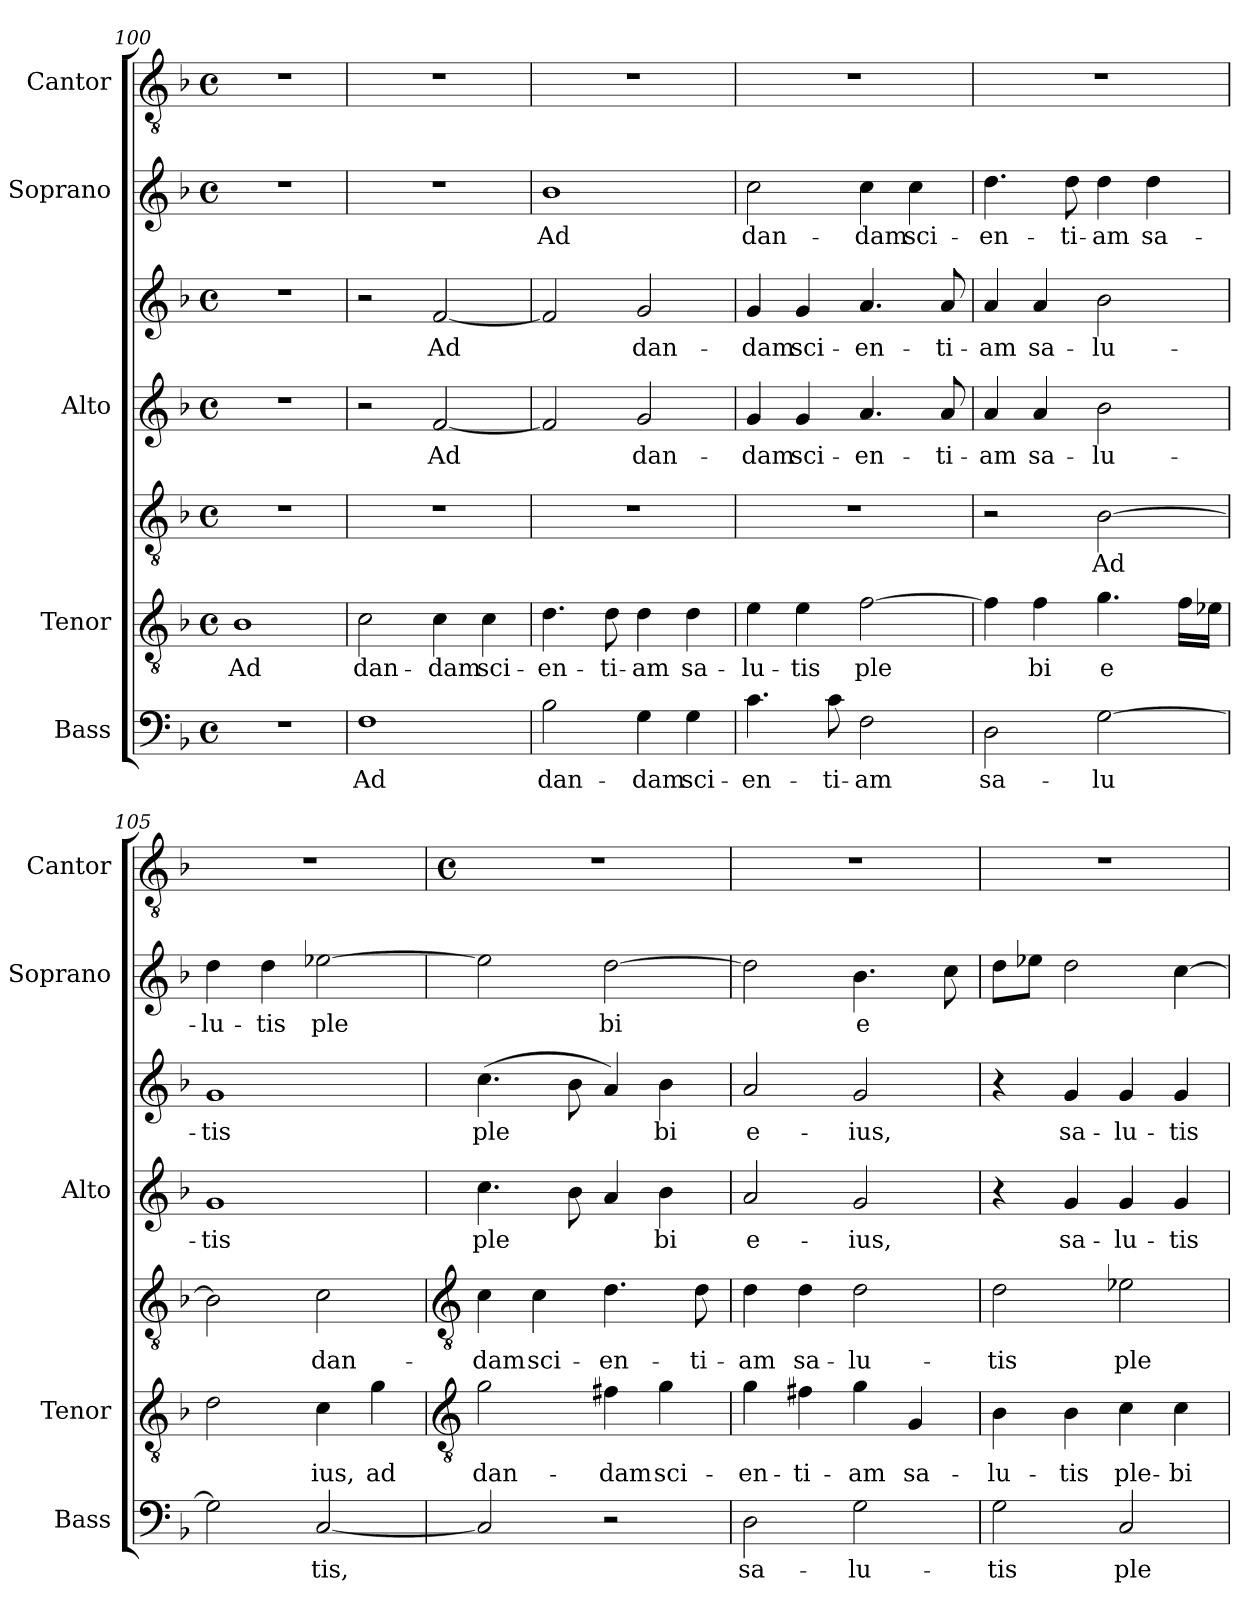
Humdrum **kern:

**kern	**text	**kern	**text	**kern	**text	**kern	**text	**kern	**text	**kern	**text	**kern
*part5	*part5	*part4	*part4	*part4	*part4	*part3	*part3	*part3	*part3	*part2	*part2	*part1
*staff7	*staff7	*staff6	*staff6	*staff5	*staff5	*staff4	*staff4	*staff3	*staff3	*staff2	*staff2	*staff1
*I"Bass	*	*I"Tenor	*	*	*	*I"Alto	*	*	*	*I"Soprano	*	*I"Cantor
*I'Bass	*	*I'Tenor	*	*	*	*I'Alto	*	*	*	*I'Soprano	*	*I'Cantor
!!LO:LB:g=z
*clefF4	*	*clefGv2	*	*clefGv2	*	*	*	*clefG2	*	*clefG2	*	*clefGv2
*k[b-]	*	*k[b-]	*	*k[b-]	*	*k[b-]	*	*k[b-]	*	*k[b-]	*	*k[b-]
*F:	*	*F:	*	*F:	*	*F:	*	*F:	*	*F:	*	*F:
*M4/4	*	*M4/4	*	*M4/4	*	*M4/4	*	*M4/4	*	*M4/4	*	*M4/4
*met(c)	*	*met(c)	*	*met(c)	*	*met(c)	*	*met(c)	*	*met(c)	*	*met(c)
=100	=100	=100	=100	=100	=100	=100	=100	=100	=100	=100	=100	=100
!	!	!	!LO:LY:b	!	!	!	!	!	!	!	!	!
1r	.	1B-	Ad	1r	.	1r	.	1r	.	1r	.	1r
=101	=101	=101	=101	=101	=101	=101	=101	=101	=101	=101	=101	=101
!	!LO:LY:b	!	!LO:LY:b	!	!	!	!	!	!	!	!	!
1F	Ad	2c	dan-	1r	.	2r	.	2r	.	1r	.	1r
!	!	!	!LO:LY:b	!	!	!	!LO:LY:b	!	!LO:LY:b	!	!	!
.	.	4c	-dam	.	.	[2f	Ad	[2f	Ad	.	.	.
!	!	!	!LO:LY:b	!	!	!	!	!	!	!	!	!
.	.	4c	sci-	.	.	.	.	.	.	.	.	.
=102	=102	=102	=102	=102	=102	=102	=102	=102	=102	=102	=102	=102
!	!LO:LY:b	!	!LO:LY:b	!	!	!	!	!	!	!	!LO:LY:b	!
2B-	dan-	4.d	-en-	1r	.	2f]	.	2f]	.	1b-	Ad	1r
!	!	!	!LO:LY:b	!	!	!	!	!	!	!	!	!
.	.	8d	-ti-	.	.	.	.	.	.	.	.	.
!	!LO:LY:b	!	!LO:LY:b	!	!	!	!LO:LY:b	!	!LO:LY:b	!	!	!
4G	-dam	4d	-am	.	.	2g	dan-	2g	dan-	.	.	.
!	!LO:LY:b	!	!LO:LY:b	!	!	!	!	!	!	!	!	!
4G	sci-	4d	sa-	.	.	.	.	.	.	.	.	.
=103	=103	=103	=103	=103	=103	=103	=103	=103	=103	=103	=103	=103
!	!LO:LY:b	!	!LO:LY:b	!	!	!	!LO:LY:b	!	!LO:LY:b	!	!LO:LY:b	!
4.c	-en-	4e	-lu-	1r	.	4g	-dam	4g	-dam	2cc	dan-	1r
!	!	!	!LO:LY:b	!	!	!	!LO:LY:b	!	!LO:LY:b	!	!	!
.	.	4e	-tis	.	.	4g	sci-	4g	sci-	.	.	.
!	!LO:LY:b	!	!	!	!	!	!	!	!	!	!	!
8c	-ti-	.	.	.	.	.	.	.	.	.	.	.
!	!LO:LY:b	!	!LO:LY:b	!	!	!	!LO:LY:b	!	!LO:LY:b	!	!LO:LY:b	!
2F	-am	[2f	ple	.	.	4.a	-en-	4.a	-en-	4cc	-dam	.
!	!	!	!	!	!	!	!	!	!	!	!LO:LY:b	!
.	.	.	.	.	.	.	.	.	.	4cc	sci-	.
!	!	!	!	!	!	!	!LO:LY:b	!	!LO:LY:b	!	!	!
.	.	.	.	.	.	8a	-ti-	8a	-ti-	.	.	.
=104	=104	=104	=104	=104	=104	=104	=104	=104	=104	=104	=104	=104
!	!LO:LY:b	!	!	!	!	!	!LO:LY:b	!	!LO:LY:b	!	!LO:LY:b	!
2D	sa-	4f]	.	2r	.	4a	-am	4a	-am	4.dd	-en-	1r
!	!	!	!LO:LY:b	!	!	!	!LO:LY:b	!	!LO:LY:b	!	!	!
.	.	4f	bi	.	.	4a	sa-	4a	sa-	.	.	.
!	!	!	!	!	!	!	!	!	!	!	!LO:LY:b	!
.	.	.	.	.	.	.	.	.	.	8dd	-ti-	.
!	!LO:LY:b	!	!LO:LY:b	!	!LO:LY:b	!	!LO:LY:b	!	!LO:LY:b	!	!LO:LY:b	!
[2G	-lu	4.g	e	[2B-	Ad	2b-	-lu-	2b-	-lu-	4dd	-am	.
!	!	!	!	!	!	!	!	!	!	!	!LO:LY:b	!
.	.	.	.	.	.	.	.	.	.	4dd	sa-	.
.	.	16fLL	.	.	.	.	.	.	.	.	.	.
.	.	16e-JJ	.	.	.	.	.	.	.	.	.	.
=105	=105	=105	=105	=105	=105	=105	=105	=105	=105	=105	=105	=105
!	!	!	!	!	!	!	!LO:LY:b	!	!LO:LY:b	!	!LO:LY:b	!
2G]	.	2d	.	2B-]	.	1g	-tis	1g	-tis	4dd	-lu-	1r
!	!	!	!	!	!	!	!	!	!	!	!LO:LY:b	!
.	.	.	.	.	.	.	.	.	.	4dd	-tis	.
!	!LO:LY:b	!	!LO:LY:b	!	!LO:LY:b	!	!	!	!	!	!LO:LY:b	!
[2C	tis,	4c	-ius,	2c	dan-	.	.	.	.	[2ee-X	ple	.
!	!	!	!LO:LY:b	!	!	!	!	!	!	!	!	!
.	.	4g	ad	.	.	.	.	.	.	.	.	.
!!LO:LB:g=z
=106	=106	=106	=106	=106	=106	=106	=106	=106	=106	=106	=106	=106
*	*	*clefGv2	*	*clefGv2	*	*	*	*	*	*	*	*
*	*	*	*	*	*	*	*	*	*	*	*	*M4/4
*	*	*	*	*	*	*	*	*	*	*	*	*met(c)
!	!	!	!LO:LY:b	!	!LO:LY:b	!	!LO:LY:b	!	!LO:LY:b	!	!	!
2C]	.	2g	-dan-	4c	dam	4.cc	ple	(>4.cc	ple	2ee-]	.	1r
!	!	!	!	!	!LO:LY:b	!	!	!	!	!	!	!
.	.	.	.	4c	sci-	.	.	.	.	.	.	.
.	.	.	.	.	.	8b-	.	8b-	.	.	.	.
!	!	!	!LO:LY:b	!	!LO:LY:b	!	!	!	!	!	!LO:LY:b	!
2r	.	4f#X	-dam	4.d	-en-	4a	.	4a)	.	[2dd	bi	.
!	!	!	!LO:LY:b	!	!	!	!LO:LY:b	!	!LO:LY:b	!	!	!
.	.	4g	sci-	.	.	4b-	bi	4b-	bi	.	.	.
!	!	!	!	!	!LO:LY:b	!	!	!	!	!	!	!
.	.	.	.	8d	-ti-	.	.	.	.	.	.	.
=107	=107	=107	=107	=107	=107	=107	=107	=107	=107	=107	=107	=107
!	!LO:LY:b	!	!LO:LY:b	!	!LO:LY:b	!	!LO:LY:b	!	!LO:LY:b	!	!	!
2D	sa-	4g	-en-	4d	-am	2a	e-	2a	e-	2dd]	.	1r
!	!	!	!LO:LY:b	!	!LO:LY:b	!	!	!	!	!	!	!
.	.	4f#X	-ti-	4d	sa-	.	.	.	.	.	.	.
!	!LO:LY:b	!	!LO:LY:b	!	!LO:LY:b	!	!LO:LY:b	!	!LO:LY:b	!	!LO:LY:b	!
2G	-lu-	4g	-am	2d	-lu-	2g	-ius,	2g	-ius,	4.b-	e	.
!	!	!	!LO:LY:b	!	!	!	!	!	!	!	!	!
.	.	4G	sa-	.	.	.	.	.	.	.	.	.
.	.	.	.	.	.	.	.	.	.	8cc	.	.
=108	=108	=108	=108	=108	=108	=108	=108	=108	=108	=108	=108	=108
!	!LO:LY:b	!	!LO:LY:b	!	!LO:LY:b	!	!	!	!	!	!	!
2G	-tis	4B-	-lu-	2d	-tis	4r	.	4r	.	8ddL	.	1r
.	.	.	.	.	.	.	.	.	.	8ee-J	.	.
!	!	!	!LO:LY:b	!	!	!	!LO:LY:b	!	!LO:LY:b	!	!	!
.	.	4B-	-tis	.	.	4g	sa-	4g	sa-	2dd	.	.
!	!LO:LY:b	!	!LO:LY:b	!	!LO:LY:b	!	!LO:LY:b	!	!LO:LY:b	!	!	!
2C	ple-	4c	ple-	2e-	ple-	4g	-lu-	4g	-lu-	.	.	.
!	!	!	!LO:LY:b	!	!	!	!LO:LY:b	!	!LO:LY:b	!	!	!
.	.	4c	-bi	.	.	4g	-tis	4g	-tis	[4cc	.	.
=	=	=	=	=	=	=	=	=	=	=	=	=
*-	*-	*-	*-	*-	*-	*-	*-	*-	*-	*-	*-	*-
